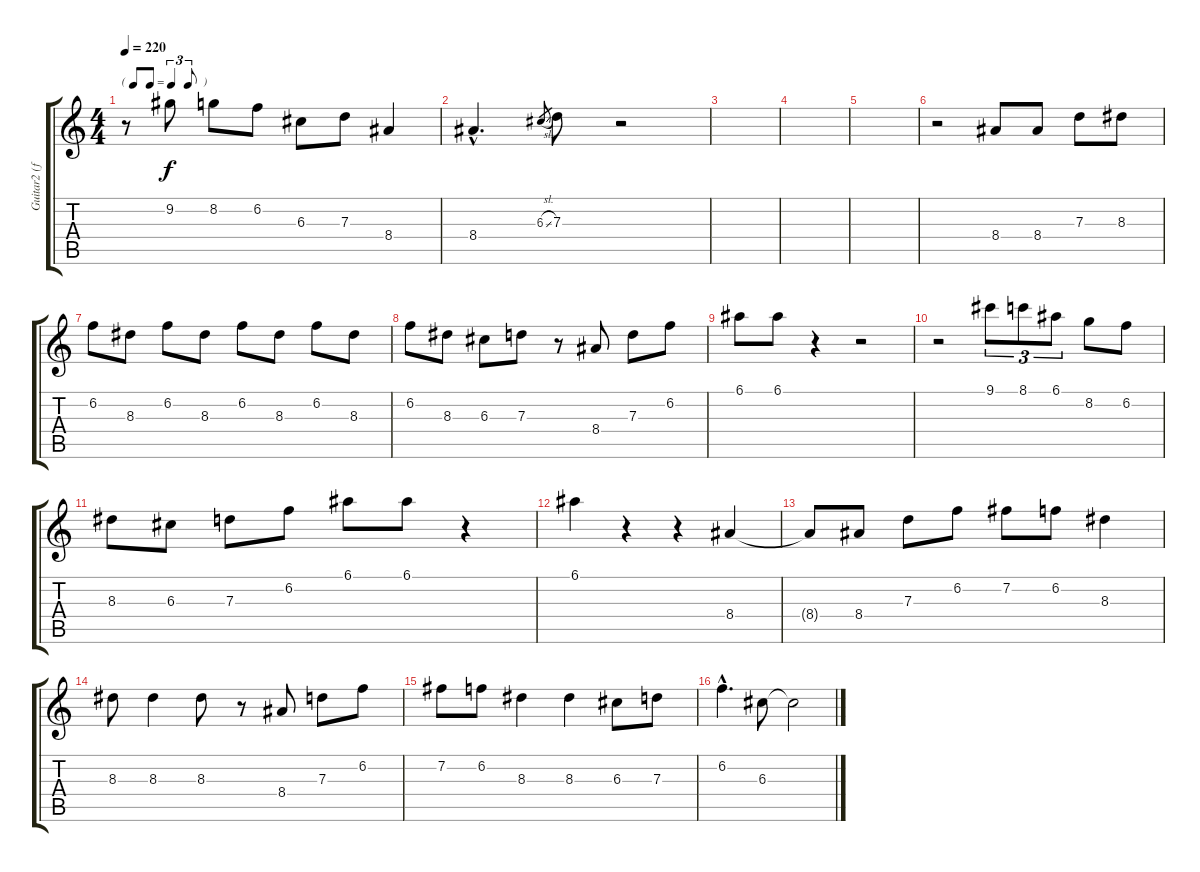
\track ("Guitar2 (for sound)" "Guitar2 (f") {instrument electricbassfinger}
\staff {score tabs}
\tuning (E4 B3 G3 D3 A2 E2) {hide}
\ts (4 4)
\tf triplet8th
\tempo 220
\clef g2
\ks c
r.8{dy f} 9.2.8 8.2.8 6.2.8 6.3.8 7.3.8 8.4.4 |
8.4{hac}.4{d} 6.3{sl}.8{gr} 7.3.8 r.2 |
|
|
|
r.2 8.4.8 8.4.8 7.3.8 8.3.8 |
6.2.8 8.3.8 6.2.8 8.3.8 6.2.8 8.3.8 6.2.8 8.3.8 |
6.2.8 8.3.8 6.3.8 7.3.8 r.8 8.4.8 7.3.8 6.2.8 |
6.1.8 6.1.8 r.4 r.2 |
r.2 9.1.8{tu (3 2)} 8.1.8{tu (3 2)} 6.1.8{tu (3 2)} 8.2.8 6.2.8 |
8.3.8 6.3.8 7.3.8 6.2.8 6.1.8 6.1.8 r.4 |
6.1.4 r.4 r.4 8.4.4 |
8.4{t}.8 8.4.8 7.3.8 6.2.8 7.2.8 6.2.8 8.3.4 |
8.3.8 8.3.4 8.3.8 r.8 8.4.8 7.3.8 6.2.8 |
7.2.8 6.2.8 8.3.4 8.3.4 6.3.8 7.3.8 |
6.2{hac}.4{d} 6.3.8 6.3{t}.2
